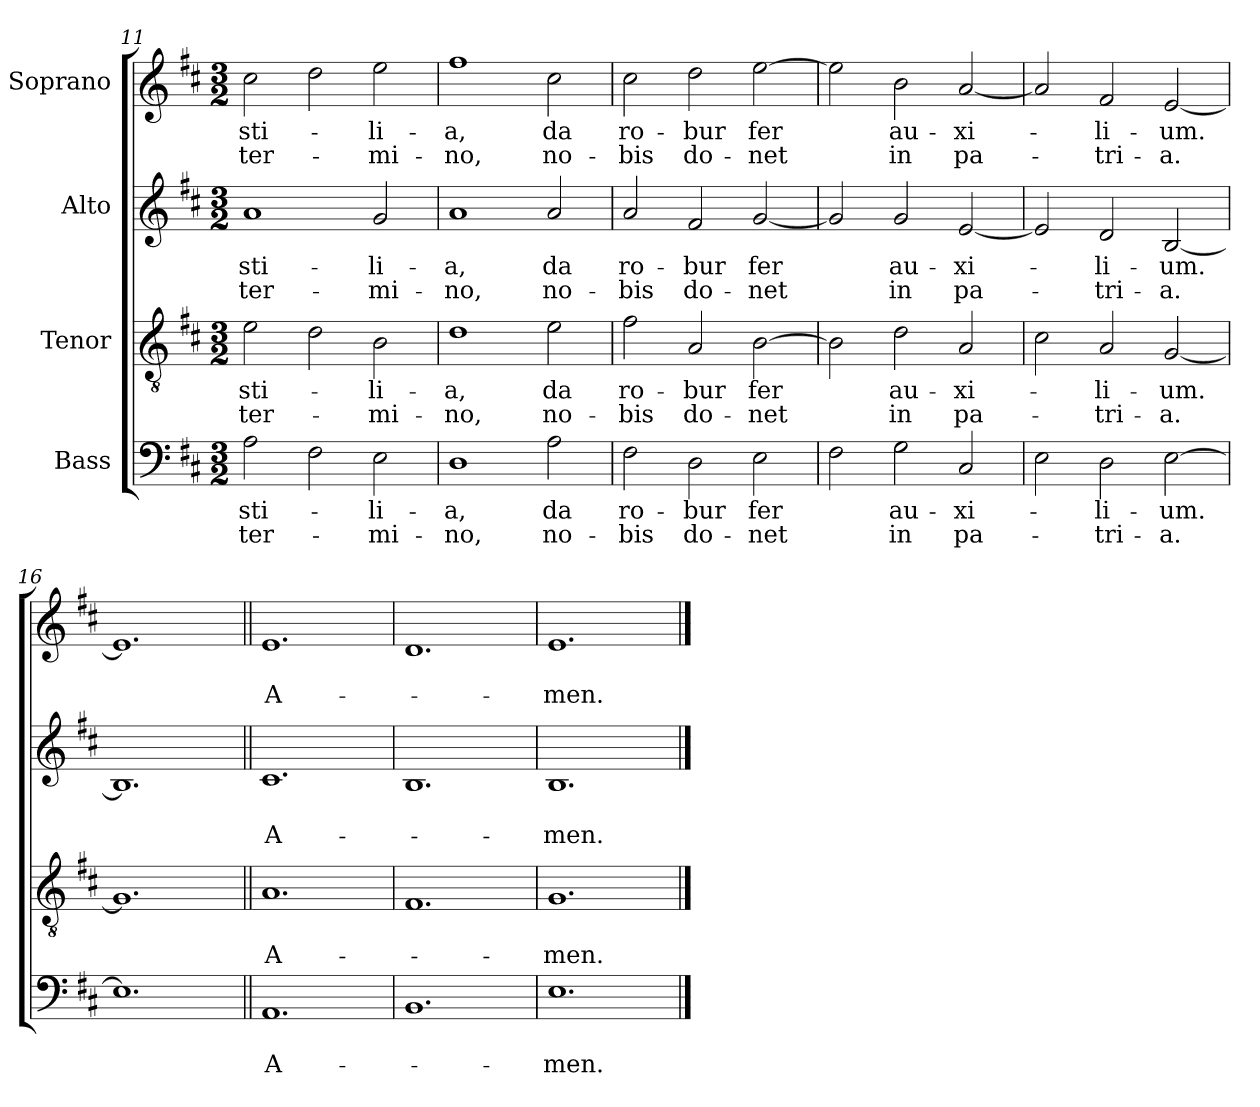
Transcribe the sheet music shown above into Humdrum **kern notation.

**kern	**text	**text	**kern	**text	**text	**kern	**text	**text	**kern	**text	**text
*part4	*part4	*part4	*part3	*part3	*part3	*part2	*part2	*part2	*part1	*part1	*part1
*staff4	*staff4	*staff4	*staff3	*staff3	*staff3	*staff2	*staff2	*staff2	*staff1	*staff1	*staff1
*I"Bass	*	*	*I"Tenor	*	*	*I"Alto	*	*	*I"Soprano	*	*
*clefF4	*	*	*clefGv2	*	*	*clefG2	*	*	*clefG2	*	*
*k[f#c#]	*	*	*k[f#c#]	*	*	*k[f#c#]	*	*	*k[f#c#]	*	*
*b:	*	*	*b:	*	*	*b:	*	*	*b:	*	*
*M3/2	*	*	*M3/2	*	*	*M3/2	*	*	*M3/2	*	*
=11	=11	=11	=11	=11	=11	=11	=11	=11	=11	=11	=11
2A\	-sti-	ter-	2e\	-sti-	ter-	1a	-sti-	ter-	2cc#\	-sti-	ter-
2F#\	.	.	2d\	.	.	.	.	.	2dd\	.	.
2E\	-li-	-mi-	2B\	-li-	-mi-	2g/	-li-	-mi-	2ee\	-li-	-mi-
=12	=12	=12	=12	=12	=12	=12	=12	=12	=12	=12	=12
1D	-a,	-no,	1d	-a,	-no,	1a	-a,	-no,	1ff#	-a,	-no,
2A\	da	no-	2e\	da	no-	2a/	da	no-	2cc#\	da	no-
!!LO:LB:g=z
=13	=13	=13	=13	=13	=13	=13	=13	=13	=13	=13	=13
2F#\	ro-	-bis	2f#\	ro-	-bis	2a/	ro-	-bis	2cc#\	ro-	-bis
2D\	-bur	do-	2A/	-bur	do-	2f#/	-bur	do-	2dd\	-bur	do-
2E\	fer	-net	[2B\	fer	-net	[2g/	fer	-net	[2ee\	fer	-net
=14	=14	=14	=14	=14	=14	=14	=14	=14	=14	=14	=14
2F#\	.	.	2B\]	.	.	2g/]	.	.	2ee\]	.	.
2G\	au-	in	2d\	au-	in	2g/	au-	in	2b\	au-	in
2C#/	-xi-	pa-	2A/	-xi-	pa-	[2e/	-xi-	pa-	[2a/	-xi-	pa-
=15	=15	=15	=15	=15	=15	=15	=15	=15	=15	=15	=15
2E\	.	.	2c#\	.	.	2e/]	.	.	2a/]	.	.
2D\	-li-	-tri-	2A/	-li-	-tri-	2d/	-li-	-tri-	2f#/	-li-	-tri-
[2E\	-um.	-a.	[2G/	-um.	-a.	[2B/	-um.	-a.	[2e/	-um.	-a.
=16	=16	=16	=16	=16	=16	=16	=16	=16	=16	=16	=16
1.E]	.	.	1.G]	.	.	1.B]	.	.	1.e]	.	.
=17||	=17||	=17||	=17||	=17||	=17||	=17||	=17||	=17||	=17||	=17||	=17||
1.AA	.	A-	1.A	.	A-	1.c#	.	A-	1.e	.	A-
=18	=18	=18	=18	=18	=18	=18	=18	=18	=18	=18	=18
1.BB	.	.	1.F#	.	.	1.B	.	.	1.d	.	.
=19	=19	=19	=19	=19	=19	=19	=19	=19	=19	=19	=19
1.E	.	-men.	1.G	.	-men.	1.B	.	-men.	1.e	.	-men.
==	==	==	==	==	==	==	==	==	==	==	==
*-	*-	*-	*-	*-	*-	*-	*-	*-	*-	*-	*-
